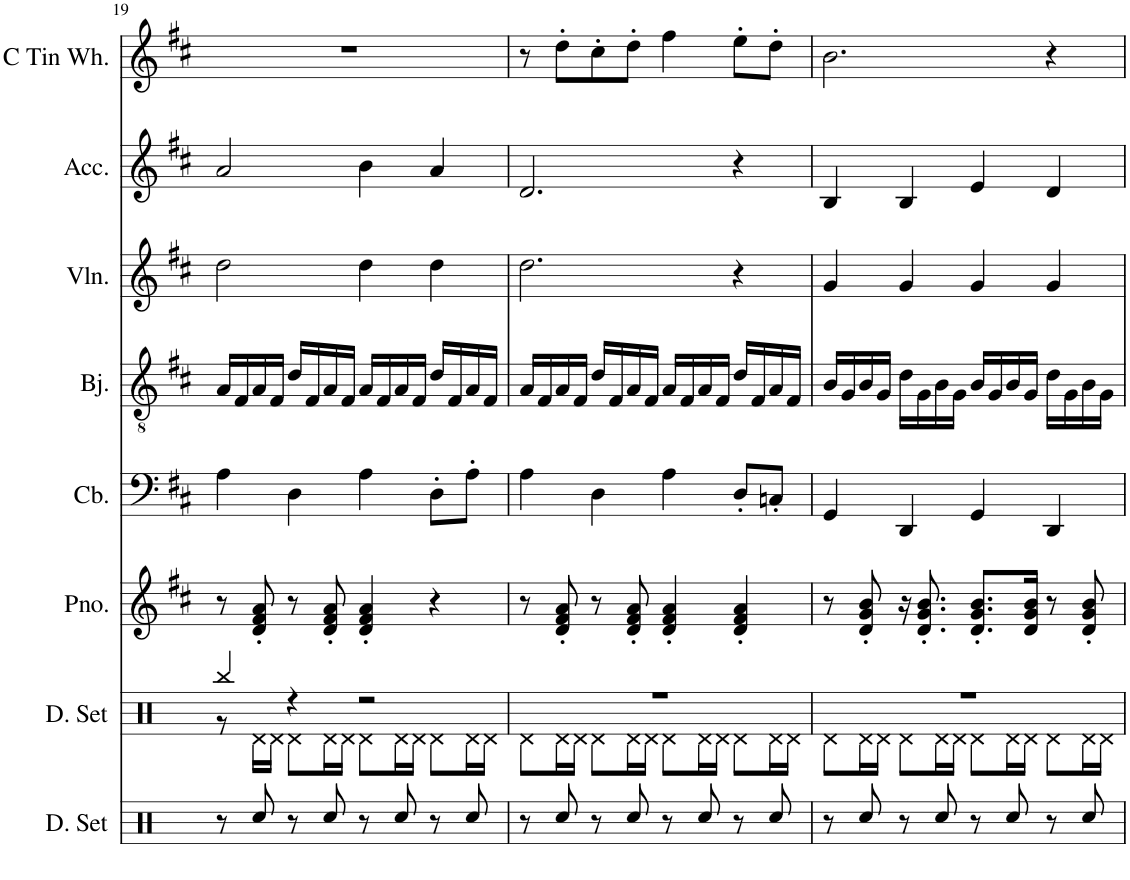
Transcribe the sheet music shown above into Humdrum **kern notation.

**kern	**kern	**kern	**kern	**kern	**kern	**kern	**kern
*part8	*part7	*part6	*part5	*part4	*part3	*part2	*part1
*staff8	*staff7	*staff6	*staff5	*staff4	*staff3	*staff2	*staff1
*I"Drumset, &quot;Slider&quot;	*I"Drumset, Super Mario 64	*I"Piano, Piano [Harmony]	*I"Contrabass, AcouBass	*I"Banjo, Psychedelic Banjo	*I"Violin, Viola	*I"Accordion, Accordion	*I"C Tin Whistle, Whistle
*I'D. Set	*I'D. Set	*I'Pno.	*I'Cb.	*I'Bj.	*I'Vln.	*I'Acc.	*I'C Tin Wh.
!!LO:PB:g=z
*clefX	*clefX	*clefG2	*clefF4	*clefGv2	*clefG2	*clefG2	*clefG2
*	*	*	*Trd7c12	*Trd7c12	*	*	*Trd1c2
*k[]	*k[]	*k[f#c#]	*k[f#c#]	*k[f#c#]	*k[f#c#]	*k[f#c#]	*k[f#c#]
*M4/4	*M4/4	*M4/4	*M4/4	*M4/4	*M4/4	*M4/4	*M4/4
=19	=19	=19	=19	=19	=19	=19	=19
*	*^	*	*	*	*	*	*
8r	4Rbb/	8r	8r	4A\	16A/LL	2dd\	2a/	1r
.	.	.	.	.	16F#/	.	.	.
8Rcc/	.	16Rd\LL	8d/' 8f#/' 8a/'	.	16A/	.	.	.
.	.	16Rd\JJ	.	.	16F#/JJ	.	.	.
8r	4r	8Rd\L	8r	4D\	16d/LL	.	.	.
.	.	.	.	.	16F#/	.	.	.
8Rcc/	.	16Rd\L	8d/' 8f#/' 8a/'	.	16A/	.	.	.
.	.	16Rd\JJ	.	.	16F#/JJ	.	.	.
8r	2r	8Rd\L	4d/' 4f#/' 4a/'	4A\	16A/LL	4dd\	4b\	.
.	.	.	.	.	16F#/	.	.	.
8Rcc/	.	16Rd\L	.	.	16A/	.	.	.
.	.	16Rd\JJ	.	.	16F#/JJ	.	.	.
8r	.	8Rd\L	4r	8D'\L	16d/LL	4dd\	4a/	.
.	.	.	.	.	16F#/	.	.	.
8Rcc/	.	16Rd\L	.	8A'\J	16A/	.	.	.
.	.	16Rd\JJ	.	.	16F#/JJ	.	.	.
=20	=20	=20	=20	=20	=20	=20	=20	=20
8r	1r	8Rd\L	8r	4A\	16A/LL	2.dd\	2.d/	8r
.	.	.	.	.	16F#/	.	.	.
8Rcc/	.	16Rd\L	8d/' 8f#/' 8a/'	.	16A/	.	.	8dd'\L
.	.	16Rd\JJ	.	.	16F#/JJ	.	.	.
8r	.	8Rd\L	8r	4D\	16d/LL	.	.	8cc#'\
.	.	.	.	.	16F#/	.	.	.
8Rcc/	.	16Rd\L	8d/' 8f#/' 8a/'	.	16A/	.	.	8dd'\J
.	.	16Rd\JJ	.	.	16F#/JJ	.	.	.
8r	.	8Rd\L	4d/' 4f#/' 4a/'	4A\	16A/LL	.	.	4ff#\
.	.	.	.	.	16F#/	.	.	.
8Rcc/	.	16Rd\L	.	.	16A/	.	.	.
.	.	16Rd\JJ	.	.	16F#/JJ	.	.	.
8r	.	8Rd\L	4d/' 4f#/' 4a/'	8D'/L	16d/LL	4r	4r	8ee'\L
.	.	.	.	.	16F#/	.	.	.
8Rcc/	.	16Rd\L	.	8Cn'/J	16A/	.	.	8dd'\J
.	.	16Rd\JJ	.	.	16F#/JJ	.	.	.
=21	=21	=21	=21	=21	=21	=21	=21	=21
8r	1r	8Rd\L	8r	4GG/	16B/LL	4g/	4B/	2.b\
.	.	.	.	.	16G/	.	.	.
8Rcc/	.	16Rd\L	8d/' 8g/' 8b/'	.	16B/	.	.	.
.	.	16Rd\JJ	.	.	16G/JJ	.	.	.
8r	.	8Rd\L	16r	4DD/	16d\LL	4g/	4B/	.
.	.	.	8.d/' 8.g/' 8.b/'	.	16G\	.	.	.
8Rcc/	.	16Rd\L	.	.	16B\	.	.	.
.	.	16Rd\JJ	.	.	16G\JJ	.	.	.
8r	.	8Rd\L	8.d/' 8.g/' 8.b/'L	4GG/	16B/LL	4g/	4e/	.
.	.	.	.	.	16G/	.	.	.
8Rcc/	.	16Rd\L	.	.	16B/	.	.	.
.	.	16Rd\JJ	16d/ 16g/ 16b/Jk	.	16G/JJ	.	.	.
8r	.	8Rd\L	8r	4DD/	16d\LL	4g/	4d/	4r
.	.	.	.	.	16G\	.	.	.
8Rcc/	.	16Rd\L	8d/' 8g/' 8b/'	.	16B\	.	.	.
.	.	16Rd\JJ	.	.	16G\JJ	.	.	.
*	*v	*v	*	*	*	*	*	*
=	=	=	=	=	=	=	=
*-	*-	*-	*-	*-	*-	*-	*-
